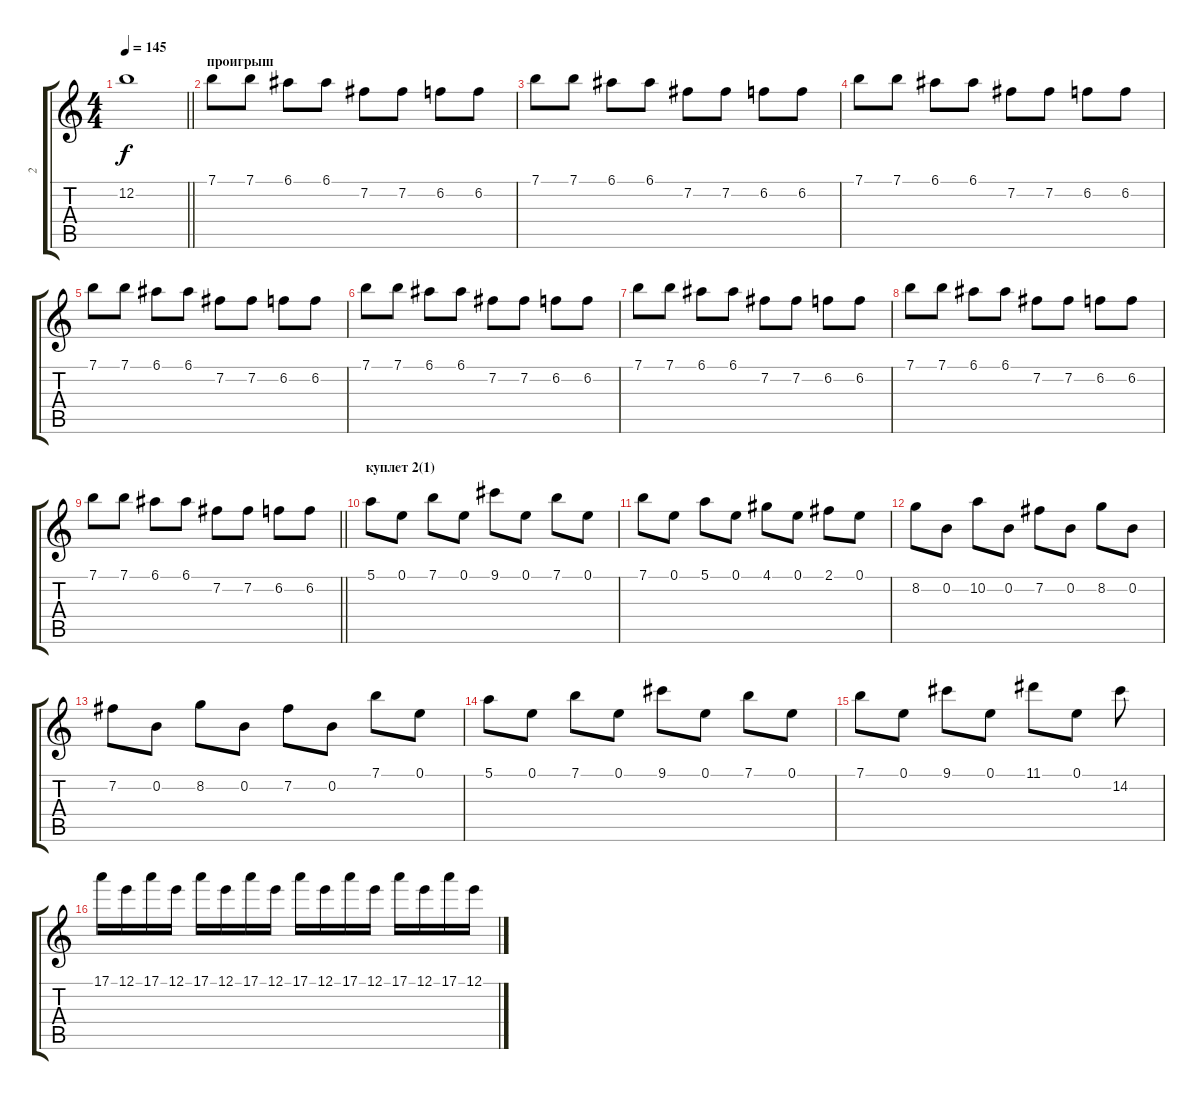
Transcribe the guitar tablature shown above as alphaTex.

\track ("2" "2") {instrument distortionguitar}
\staff {score tabs}
\tuning (E4 B3 G3 D3 A2 E2) {hide}
\ts (4 4)
\tempo 145
\clef g2
\barLineRight lightlight
\ks c
12.2.1{dy f} |
\section ("" "проигрыш")
7.1.8 7.1.8 6.1.8 6.1.8 7.2.8 7.2.8 6.2.8 6.2.8 |
7.1.8 7.1.8 6.1.8 6.1.8 7.2.8 7.2.8 6.2.8 6.2.8 |
7.1.8 7.1.8 6.1.8 6.1.8 7.2.8 7.2.8 6.2.8 6.2.8 |
7.1.8 7.1.8 6.1.8 6.1.8 7.2.8 7.2.8 6.2.8 6.2.8 |
7.1.8 7.1.8 6.1.8 6.1.8 7.2.8 7.2.8 6.2.8 6.2.8 |
7.1.8 7.1.8 6.1.8 6.1.8 7.2.8 7.2.8 6.2.8 6.2.8 |
7.1.8 7.1.8 6.1.8 6.1.8 7.2.8 7.2.8 6.2.8 6.2.8 |
\barLineRight lightlight
7.1.8 7.1.8 6.1.8 6.1.8 7.2.8 7.2.8 6.2.8 6.2.8 |
\section ("" "куплет 2(1)")
5.1.8 0.1.8 7.1.8 0.1.8 9.1.8 0.1.8 7.1.8 0.1.8 |
7.1.8 0.1.8 5.1.8 0.1.8 4.1.8 0.1.8 2.1.8 0.1.8 |
8.2.8 0.2.8 10.2.8 0.2.8 7.2.8 0.2.8 8.2.8 0.2.8 |
7.2.8 0.2.8 8.2.8 0.2.8 7.2.8 0.2.8 7.1.8 0.1.8 |
5.1.8 0.1.8 7.1.8 0.1.8 9.1.8 0.1.8 7.1.8 0.1.8 |
7.1.8 0.1.8 9.1.8 0.1.8 11.1.8 0.1.8 14.2.8 |
17.1.16 12.1.16 17.1.16 12.1.16 17.1.16 12.1.16 17.1.16 12.1.16 17.1.16 12.1.16 17.1.16 12.1.16 17.1.16 12.1.16 17.1.16 12.1.16
